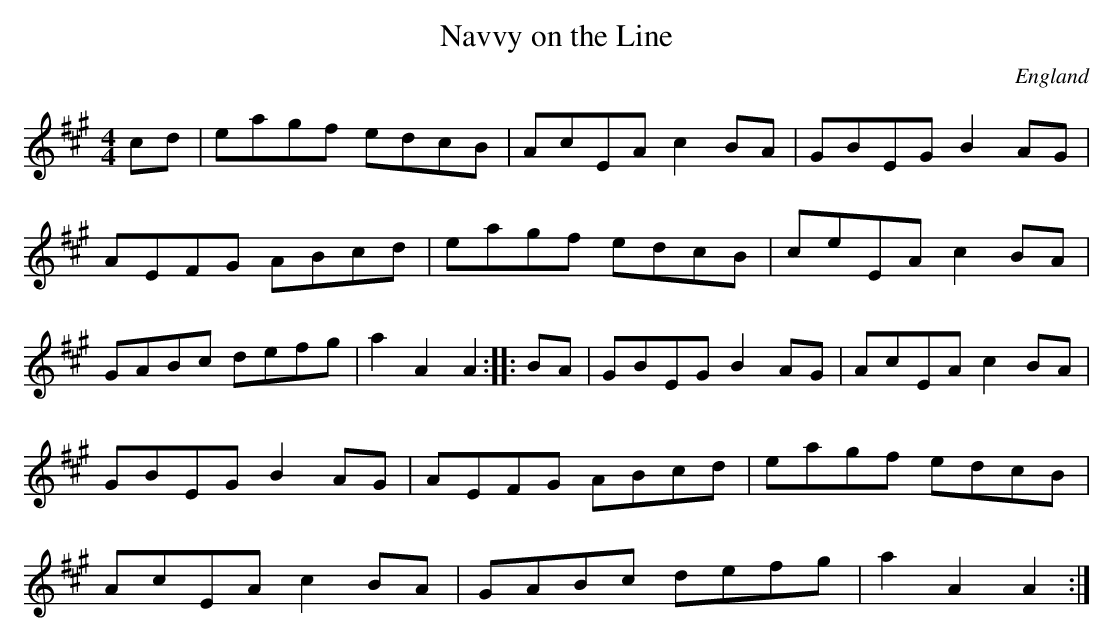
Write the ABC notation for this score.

X:1
T:Navvy on the Line
M:4/4
O:England
K:A
cd|\
eagf edcB| AcEA c2BA| GBEG B2AG| AEFG ABcd|\
eagf edcB| ceEA c2BA| GABc defg| a2A2 A2::\
BA|\
GBEG B2AG| AcEA c2BA| GBEG B2AG| AEFG ABcd|\
eagf edcB| AcEA c2BA| GABc defg| a2A2 A2:|
